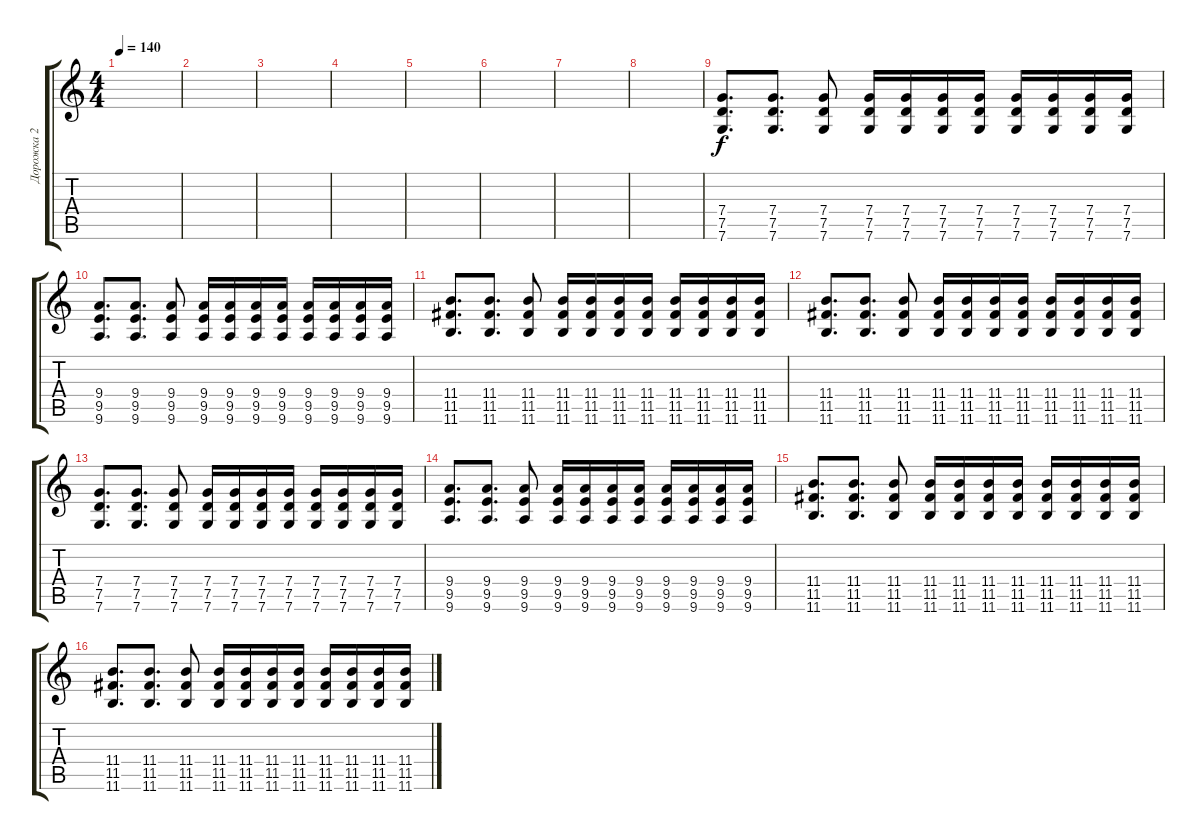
\track ("Дорожка 2" "Дорожка 2") {instrument distortionguitar}
\staff {score tabs}
\tuning (D4 A3 F3 C3 G2 C2) {hide}
\ts (4 4)
\tempo 140
\clef g2
\ks c
|
|
|
|
|
|
|
|
(7.4 7.5 7.6).8{d} (7.4 7.5 7.6).8{d} (7.4 7.5 7.6).8 (7.4 7.5 7.6).16 (7.4 7.5 7.6).16 (7.4 7.5 7.6).16 (7.4 7.5 7.6).16 (7.4 7.5 7.6).16 (7.4 7.5 7.6).16 (7.4 7.5 7.6).16 (7.4 7.5 7.6).16 |
(9.4 9.5 9.6).8{d} (9.4 9.5 9.6).8{d} (9.4 9.5 9.6).8 (9.4 9.5 9.6).16 (9.4 9.5 9.6).16 (9.4 9.5 9.6).16 (9.4 9.5 9.6).16 (9.4 9.5 9.6).16 (9.4 9.5 9.6).16 (9.4 9.5 9.6).16 (9.4 9.5 9.6).16 |
(11.4 11.5 11.6).8{d} (11.4 11.5 11.6).8{d} (11.4 11.5 11.6).8 (11.4 11.5 11.6).16 (11.4 11.5 11.6).16 (11.4 11.5 11.6).16 (11.4 11.5 11.6).16 (11.4 11.5 11.6).16 (11.4 11.5 11.6).16 (11.4 11.5 11.6).16 (11.4 11.5 11.6).16 |
(11.4 11.5 11.6).8{d} (11.4 11.5 11.6).8{d} (11.4 11.5 11.6).8 (11.4 11.5 11.6).16 (11.4 11.5 11.6).16 (11.4 11.5 11.6).16 (11.4 11.5 11.6).16 (11.4 11.5 11.6).16 (11.4 11.5 11.6).16 (11.4 11.5 11.6).16 (11.4 11.5 11.6).16 |
(7.4 7.5 7.6).8{d} (7.4 7.5 7.6).8{d} (7.4 7.5 7.6).8 (7.4 7.5 7.6).16 (7.4 7.5 7.6).16 (7.4 7.5 7.6).16 (7.4 7.5 7.6).16 (7.4 7.5 7.6).16 (7.4 7.5 7.6).16 (7.4 7.5 7.6).16 (7.4 7.5 7.6).16 |
(9.4 9.5 9.6).8{d} (9.4 9.5 9.6).8{d} (9.4 9.5 9.6).8 (9.4 9.5 9.6).16 (9.4 9.5 9.6).16 (9.4 9.5 9.6).16 (9.4 9.5 9.6).16 (9.4 9.5 9.6).16 (9.4 9.5 9.6).16 (9.4 9.5 9.6).16 (9.4 9.5 9.6).16 |
(11.4 11.5 11.6).8{d} (11.4 11.5 11.6).8{d} (11.4 11.5 11.6).8 (11.4 11.5 11.6).16 (11.4 11.5 11.6).16 (11.4 11.5 11.6).16 (11.4 11.5 11.6).16 (11.4 11.5 11.6).16 (11.4 11.5 11.6).16 (11.4 11.5 11.6).16 (11.4 11.5 11.6).16 |
(11.4 11.5 11.6).8{d} (11.4 11.5 11.6).8{d} (11.4 11.5 11.6).8 (11.4 11.5 11.6).16 (11.4 11.5 11.6).16 (11.4 11.5 11.6).16 (11.4 11.5 11.6).16 (11.4 11.5 11.6).16 (11.4 11.5 11.6).16 (11.4 11.5 11.6).16 (11.4 11.5 11.6).16
